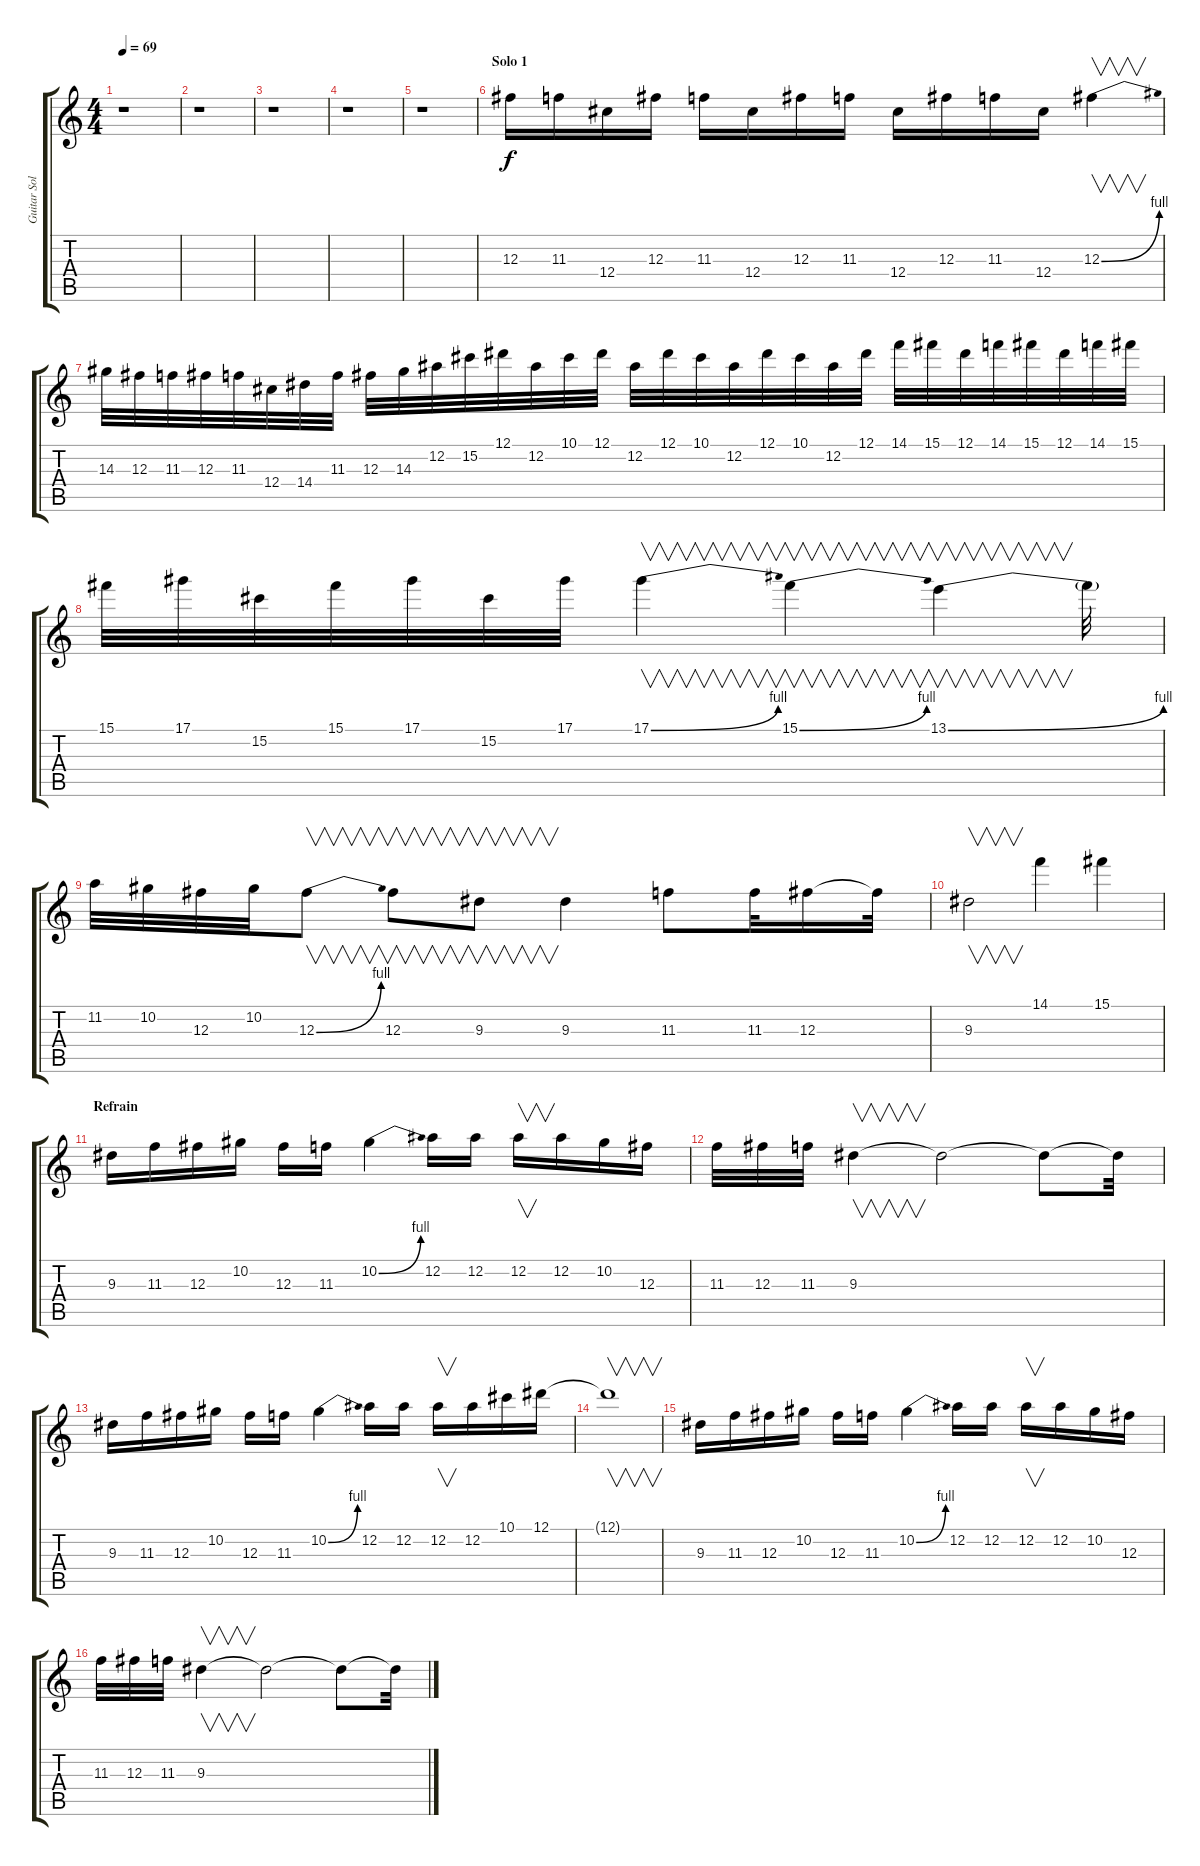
\track ("Guitar Solo" "Guitar Sol") {instrument overdrivenguitar}
\staff {score tabs}
\tuning (Eb4 Bb3 Gb3 Db3 Ab2 Eb2) {hide}
\ts (4 4)
\tempo 69
\clef g2
\ks c
r.1{dy f} |
r.1 |
r.1 |
r.1 |
r.1 |
\section ("" "Solo 1")
12.3.16 11.3.16 12.4.16 12.3.16 11.3.16 12.4.16 12.3.16 11.3.16 12.4.16 12.3.16 11.3.16 12.4.16 12.3{be (bend 0 0 60 4)}.4{v} |
14.3.32 12.3.32 11.3.32 12.3.32 11.3.32 12.4.32 14.4.32 11.3.32 12.3.32 14.3.32 12.2.32 15.2.32 12.1.32 12.2.32 10.1.32 12.1.32 12.2.32 12.1.32 10.1.32 12.2.32 12.1.32 10.1.32 12.2.32 12.1.32 14.1.32 15.1.32 12.1.32 14.1.32 15.1.32 12.1.32 14.1.32 15.1.32 |
15.1.32 17.1.32 15.2.32 15.1.32 17.1.32 15.2.32 17.1.32 17.1{be (bend 0 0 60 4)}.4{v} 15.1{be (bend 0 0 60 4)}.4{v} 13.1{be (bend 0 0 60 4)}.4{v} 13.1{t}.32 |
11.2.32 10.2.32 12.3.32 10.2.32 12.3{be (bend 0 0 60 4)}.8{v} 12.3.8{v} 9.3.8{v} 9.3.4 11.3.8 11.3.32 12.3.16 12.3{t}.32 |
9.3.2{v} 14.1.4 15.1.4 |
\section ("" "Refrain")
9.3.16 11.3.16 12.3.16 10.2.16 12.3.16 11.3.16 10.2{be (bend 0 0 60 4)}.4 12.2.16 12.2.16 12.2.16{v} 12.2.16 10.2.16 12.3.16 |
11.3.32 12.3.32 11.3.32 9.3.4{v} 9.3{t}.2 9.3{t}.8 9.3{t}.32 |
9.3.16 11.3.16 12.3.16 10.2.16 12.3.16 11.3.16 10.2{be (bend 0 0 60 4)}.4 12.2.16 12.2.16 12.2.16{v} 12.2.16 10.1.16 12.1.16 |
12.1{t}.1{v} |
9.3.16 11.3.16 12.3.16 10.2.16 12.3.16 11.3.16 10.2{be (bend 0 0 60 4)}.4 12.2.16 12.2.16 12.2.16{v} 12.2.16 10.2.16 12.3.16 |
11.3.32 12.3.32 11.3.32 9.3.4{v} 9.3{t}.2 9.3{t}.8 9.3{t}.32
